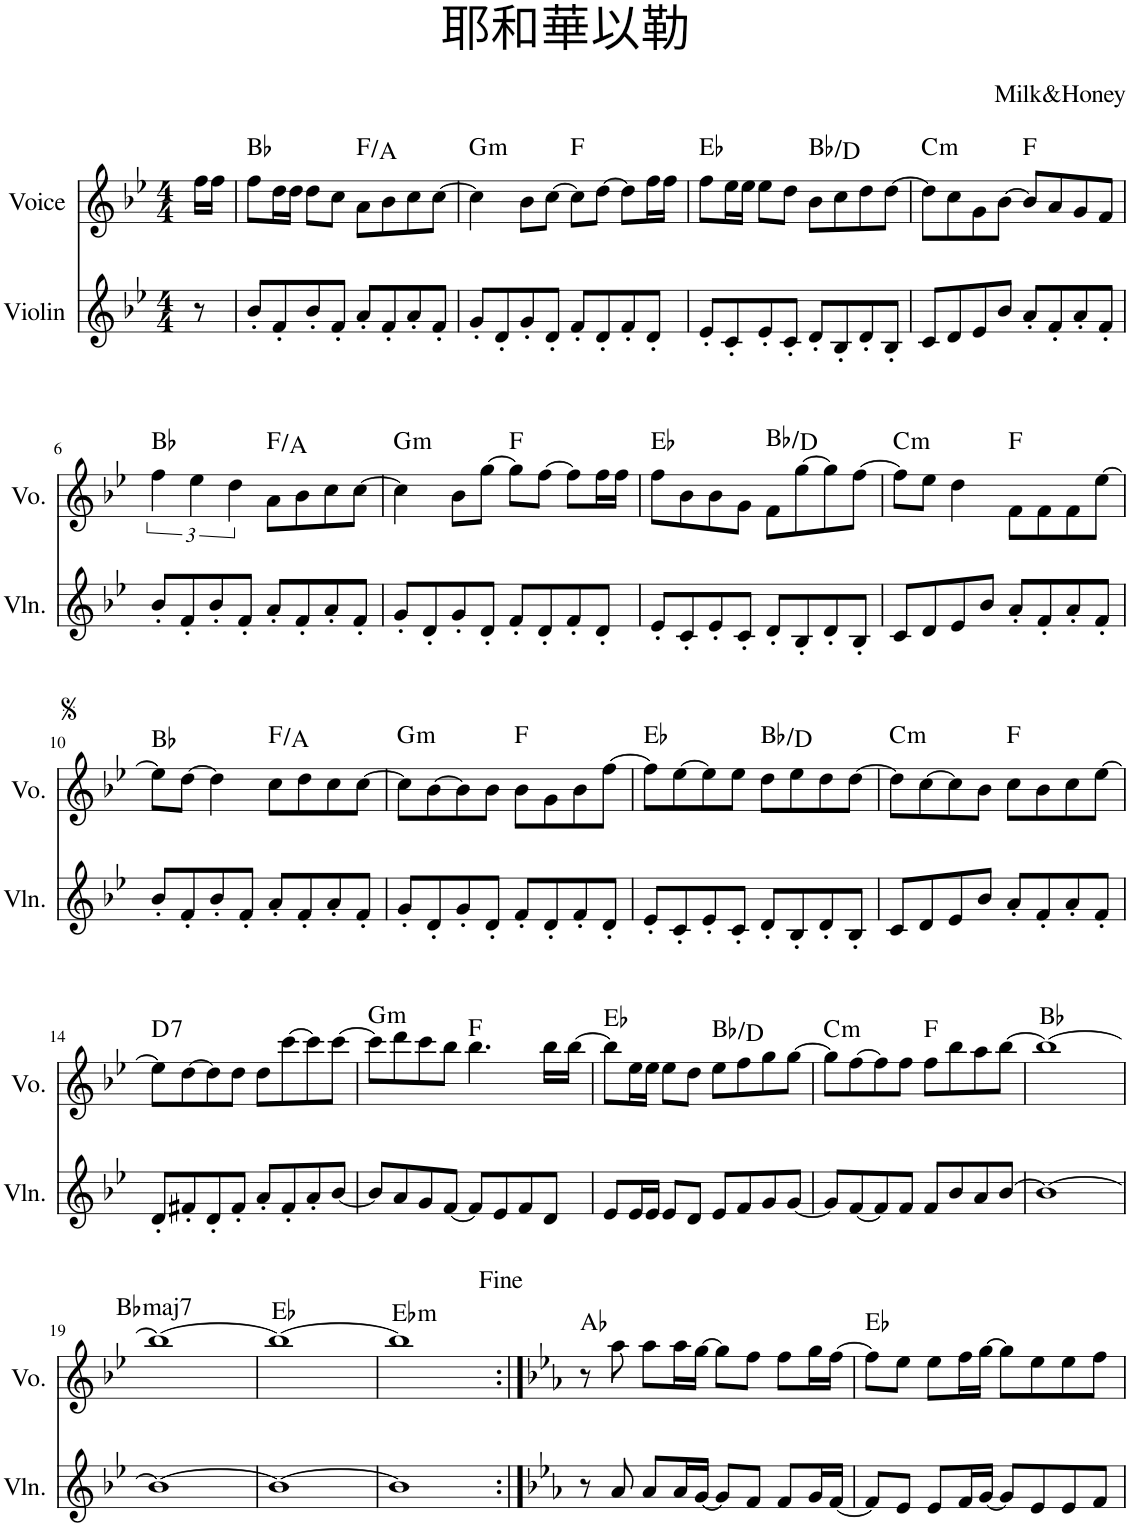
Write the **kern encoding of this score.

**kern	**kern	**harte
*part2	*part1	*part1
*staff2	*staff1	*
*I"Violin	*I"Voice	*
*I'Vln.	*I'Vo.	*
*clefG2	*clefG2	*
*k[b-e-]	*k[b-e-]	*
*M4/4	*M4/4	*
=1	=1	=1
8r	16ff\LL	.
.	16ff\JJ	.
=2	=2	=2
8b-'/L	8ff\L	Bb:maj
8f'/	16dd\L	.
.	16dd\JJ	.
8b-'/	8dd\L	.
8f'/J	8cc\J	.
8a'/L	8a\L	F:maj/3
8f'/	8b-\	.
8a'/	8cc\	.
8f'/J	[8cc\J	.
=3	=3	=3
!	!	!LO:H:kt=m
8g'/L	4cc\]	G:min
8d'/	.	.
8g'/	8b-\L	.
8d'/J	[8cc\J	.
8f'/L	8cc\L]	F:maj
8d'/	[8dd\J	.
8f'/	8dd\L]	.
8d'/J	16ff\L	.
.	16ff\JJ	.
=4	=4	=4
8e-'/L	8ff\L	Eb:maj
8c'/	16ee-\L	.
.	16ee-\JJ	.
8e-'/	8ee-\L	.
8c'/J	8dd\J	.
8d'/L	8b-\L	Bb:maj/3
8B-'/	8cc\	.
8d'/	8dd\	.
8B-'/J	[8dd\J	.
=5	=5	=5
!	!	!LO:H:kt=m
8c/L	8dd\L]	C:min
8d/	8cc\	.
8e-/	8g\	.
8b-/J	[8b-\J	.
8a'/L	8b-/L]	F:maj
8f'/	8a/	.
8a'/	8g/	.
8f'/J	8f/J	.
!!LO:LB:g=z
=6	=6	=6
8b-'/L	6ff\	Bb:maj
8f'/	.	.
.	6ee-\	.
8b-'/	.	.
.	6dd\	.
8f'/J	.	.
8a'/L	8a\L	F:maj/3
8f'/	8b-\	.
8a'/	8cc\	.
8f'/J	[8cc\J	.
=7	=7	=7
!	!	!LO:H:kt=m
8g'/L	4cc\]	G:min
8d'/	.	.
8g'/	8b-\L	.
8d'/J	[8gg\J	.
8f'/L	8gg\L]	F:maj
8d'/	[8ff\J	.
8f'/	8ff\L]	.
8d'/J	16ff\L	.
.	16ff\JJ	.
=8	=8	=8
8e-'/L	8ff\L	Eb:maj
8c'/	8b-\	.
8e-'/	8b-\	.
8c'/J	8g\J	.
8d'/L	8f\L	Bb:maj/3
8B-'/	[8gg\	.
8d'/	8gg\]	.
8B-'/J	[8ff\J	.
=9	=9	=9
!	!	!LO:H:kt=m
8c/L	8ff\L]	C:min
8d/	8ee-\J	.
8e-/	4dd\	.
8b-/J	.	.
8a'/L	8f\L	F:maj
8f'/	8f\	.
8a'/	8f\	.
8f'/J	[8ee-\J	.
!!LO:LB:g=z
=10	=10	=10
8b-'/L	8ee-\L]	Bb:maj
8f'/	[8dd\J	.
8b-'/	4dd\]	.
8f'/J	.	.
8a'/L	8cc\L	F:maj/3
8f'/	8dd\	.
8a'/	8cc\	.
8f'/J	[8cc\J	.
=11	=11	=11
!	!	!LO:H:kt=m
8g'/L	8cc\L]	G:min
8d'/	[8b-\	.
8g'/	8b-\]	.
8d'/J	8b-\J	.
8f'/L	8b-\L	F:maj
8d'/	8g\	.
8f'/	8b-\	.
8d'/J	[8ff\J	.
=12	=12	=12
8e-'/L	8ff\L]	Eb:maj
8c'/	[8ee-\	.
8e-'/	8ee-\]	.
8c'/J	8ee-\J	.
8d'/L	8dd\L	Bb:maj/3
8B-'/	8ee-\	.
8d'/	8dd\	.
8B-'/J	[8dd\J	.
=13	=13	=13
!	!	!LO:H:kt=m
8c/L	8dd\L]	C:min
8d/	[8cc\	.
8e-/	8cc\]	.
8b-/J	8b-\J	.
8a'/L	8cc\L	F:maj
8f'/	8b-\	.
8a'/	8cc\	.
8f'/J	[8ee-\J	.
!!LO:LB:g=z
=14	=14	=14
!	!	!LO:H:kt=7
8d'/L	8ee-\L]	D:7
8f#X'/	[8dd\	.
8d'/	8dd\]	.
8f#'/J	8dd\J	.
8a'/L	8dd\L	.
8f#'/	[8ccc\	.
8a'/	8ccc\]	.
[8b-/J	[8ccc\J	.
=15	=15	=15
!	!	!LO:H:kt=m
8b-/L]	8ccc\L]	G:min
8a/	8ddd\	.
8g/	8ccc\	.
[8f/J	8bb-\J	.
8f/L]	4.bb-\	F:maj
8e-/	.	.
8f/	.	.
8d/J	16bb-\LL	.
.	[16bb-\JJ	.
=16	=16	=16
8e-/L	8bb-\L]	Eb:maj
16e-/L	16ee-\L	.
16e-/JJ	16ee-\JJ	.
8e-/L	8ee-\L	.
8d/J	8dd\J	.
8e-/L	8ee-\L	Bb:maj/3
8f/	8ff\	.
8g/	8gg\	.
[8g/J	[8gg\J	.
=17	=17	=17
!	!	!LO:H:kt=m
8g/L]	8gg\L]	C:min
[8f/	[8ff\	.
8f/]	8ff\]	.
8f/J	8ff\J	.
8f/L	8ff\L	F:maj
8b-/	8bb-\	.
8a/	8aa\	.
[8b-/J	[8bb-\J	.
=18	=18	=18
1b-_	1bb-_	Bb:maj
!!LO:LB:g=z
=19	=19	=19
!	!	!LO:H:kt=maj7
1b-_	1bb-_	Bb:maj7
=20	=20	=20
1b-_	1bb-_	Eb:maj
=21	=21	=21
!	!	!LO:H:kt=m
1b-]	1bb-]	Eb:min
=22:|!	=22:|!	=22:|!
*k[b-e-a-]	*k[b-e-a-]	*
8r	8r	Ab:maj
8a-/	8aa-\	.
8a-/L	8aa-\L	.
16a-/L	16aa-\L	.
[16g/JJ	[16gg\JJ	.
8g/L]	8gg\L]	.
8f/J	8ff\J	.
8f/L	8ff\L	.
16g/L	16gg\L	.
[16f/JJ	[16ff\JJ	.
=23	=23	=23
8f/L]	8ff\L]	Eb:maj
8e-/J	8ee-\J	.
8e-/L	8ee-\L	.
16f/L	16ff\L	.
[16g/JJ	[16gg\JJ	.
8g/L]	8gg\L]	.
8e-/	8ee-\	.
8e-/	8ee-\	.
8f/J	8ff\J	.
=	=	=
*-	*-	*-
